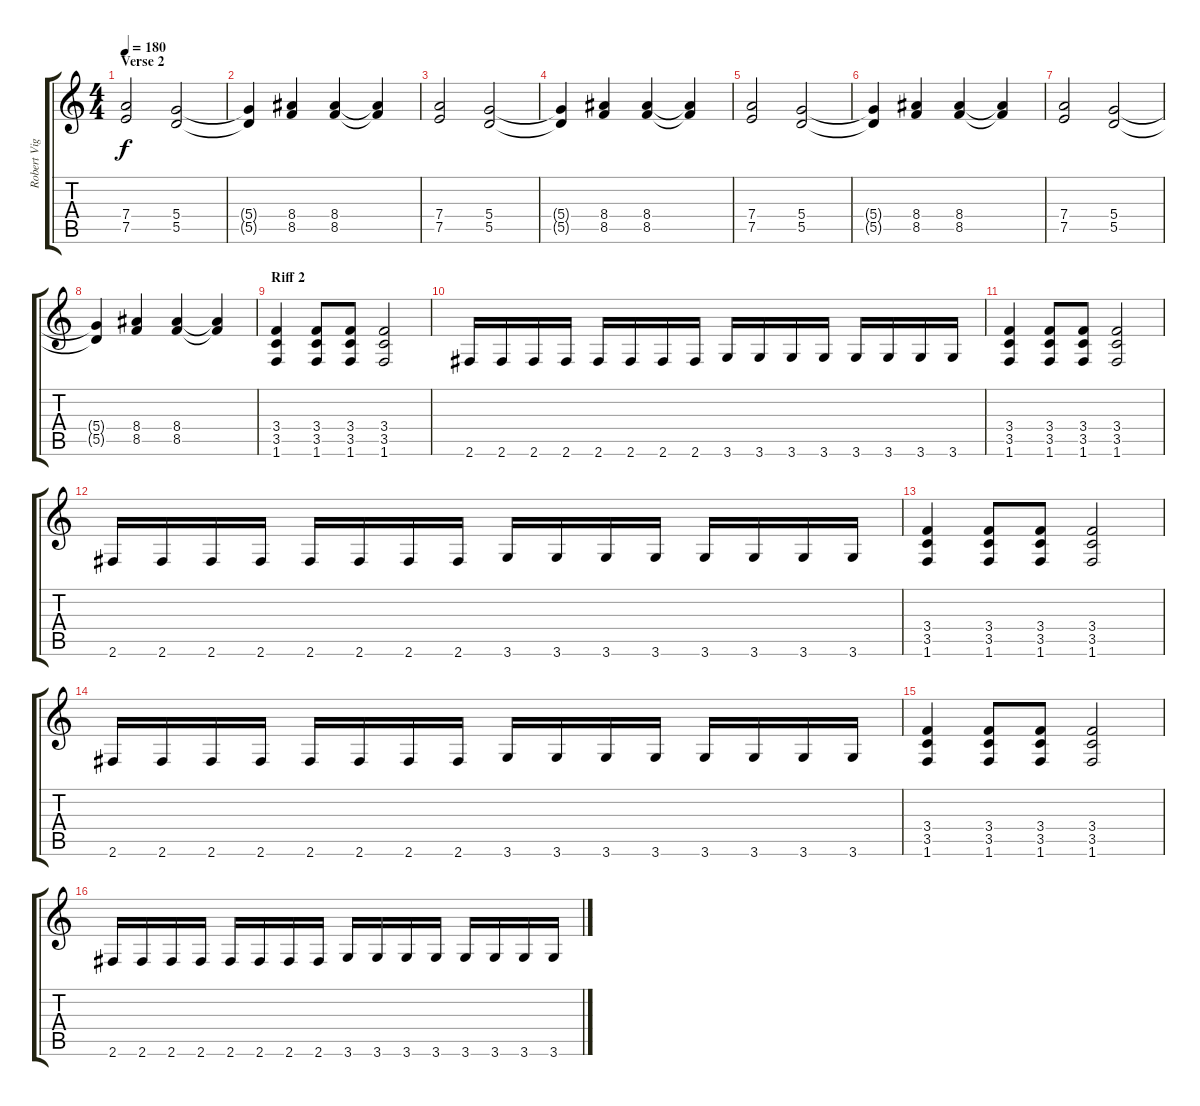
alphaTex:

\track ("Robert Vigna" "Robert Vig") {instrument distortionguitar}
\staff {score tabs}
\tuning (E4 B3 G3 D3 A2 E2) {hide}
\ts (4 4)
\section ("" "Verse 2")
\tempo 180
\clef g2
\ks c
(7.4 7.5).2{dy f} (5.4 5.5).2 |
(5.4{t} 5.5{t}).4 (8.4 8.5).4 (8.4 8.5).4 (8.4{t} 8.5{t}).4 |
(7.4 7.5).2 (5.4 5.5).2 |
(5.4{t} 5.5{t}).4 (8.4 8.5).4 (8.4 8.5).4 (8.4{t} 8.5{t}).4 |
(7.4 7.5).2 (5.4 5.5).2 |
(5.4{t} 5.5{t}).4 (8.4 8.5).4 (8.4 8.5).4 (8.4{t} 8.5{t}).4 |
(7.4 7.5).2 (5.4 5.5).2 |
(5.4{t} 5.5{t}).4 (8.4 8.5).4 (8.4 8.5).4 (8.4{t} 8.5{t}).4 |
\section ("" "Riff 2")
(3.4 3.5 1.6).4 (3.4 3.5 1.6).8 (3.4 3.5 1.6).8 (3.4 3.5 1.6).2 |
2.6.16 2.6.16 2.6.16 2.6.16 2.6.16 2.6.16 2.6.16 2.6.16 3.6.16 3.6.16 3.6.16 3.6.16 3.6.16 3.6.16 3.6.16 3.6.16 |
(3.4 3.5 1.6).4 (3.4 3.5 1.6).8 (3.4 3.5 1.6).8 (3.4 3.5 1.6).2 |
2.6.16 2.6.16 2.6.16 2.6.16 2.6.16 2.6.16 2.6.16 2.6.16 3.6.16 3.6.16 3.6.16 3.6.16 3.6.16 3.6.16 3.6.16 3.6.16 |
(3.4 3.5 1.6).4 (3.4 3.5 1.6).8 (3.4 3.5 1.6).8 (3.4 3.5 1.6).2 |
2.6.16 2.6.16 2.6.16 2.6.16 2.6.16 2.6.16 2.6.16 2.6.16 3.6.16 3.6.16 3.6.16 3.6.16 3.6.16 3.6.16 3.6.16 3.6.16 |
(3.4 3.5 1.6).4 (3.4 3.5 1.6).8 (3.4 3.5 1.6).8 (3.4 3.5 1.6).2 |
2.6.16 2.6.16 2.6.16 2.6.16 2.6.16 2.6.16 2.6.16 2.6.16 3.6.16 3.6.16 3.6.16 3.6.16 3.6.16 3.6.16 3.6.16 3.6.16
